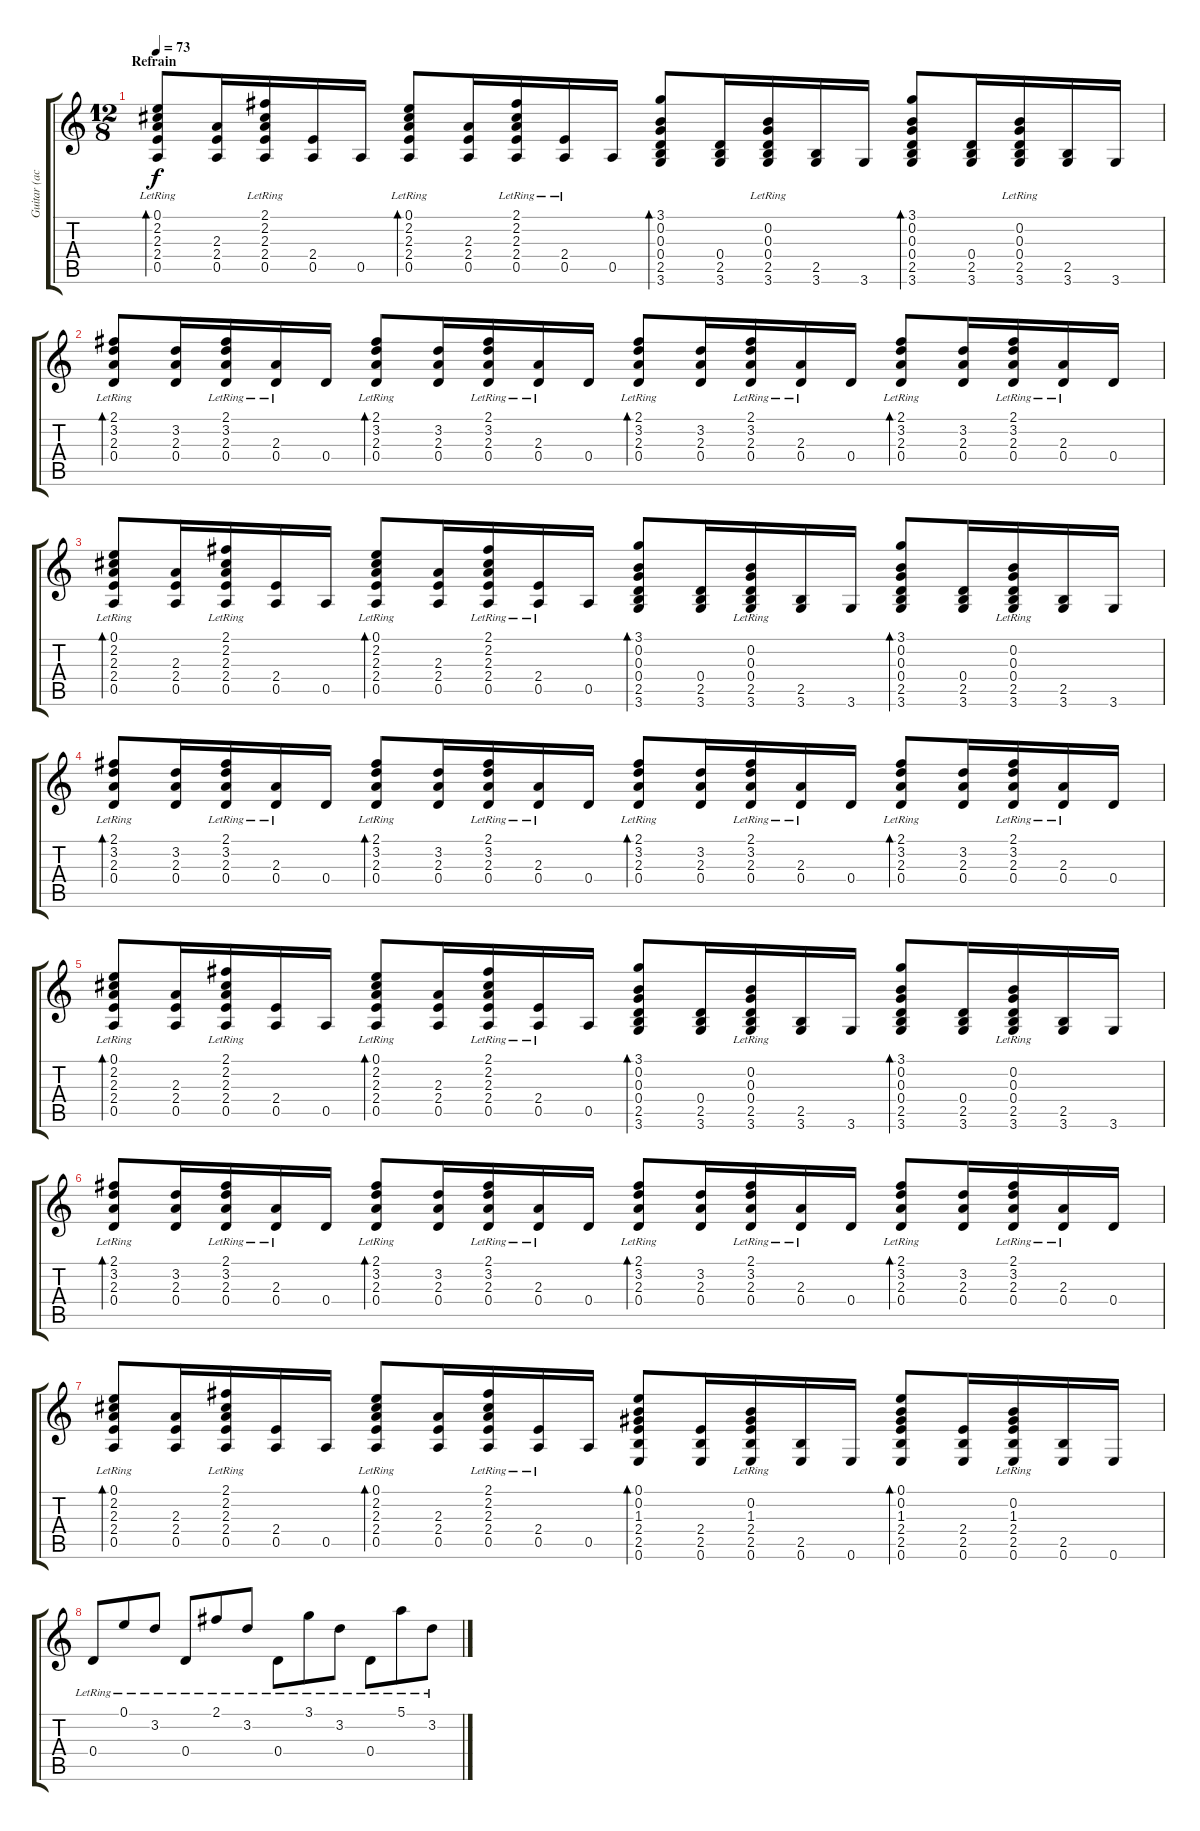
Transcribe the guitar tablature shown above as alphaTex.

\track ("Guitar (acoustic 2)" "Guitar (ac") {instrument acousticguitarsteel}
\staff {score tabs}
\tuning (E4 B3 G3 D3 A2 E2) {hide}
\ts (12 8)
\section ("" "Refrain")
\tempo 73
\clef g2
\ks c
(0.1{lr} 2.2{lr} 2.3 2.4 0.5).8{bd 60 dy f} (2.3 2.4 0.5).16 (2.1{lr} 2.2{lr} 2.3{lr} 2.4 0.5).16 (2.4 0.5).16 0.5.16 (0.1{lr} 2.2{lr} 2.3 2.4 0.5).8{bd 60} (2.3 2.4 0.5).16 (2.1{lr} 2.2{lr} 2.3{lr} 2.4 0.5).16 (2.4{lr} 0.5).16 0.5.16 (3.1 0.2 0.3 0.4 2.5 3.6).8{bd 60} (0.4 2.5 3.6).16 (0.2{lr} 0.3{lr} 0.4{lr} 2.5 3.6).16 (2.5 3.6).16 3.6.16 (3.1 0.2 0.3 0.4 2.5 3.6).8{bd 60} (0.4 2.5 3.6).16 (0.2{lr} 0.3{lr} 0.4{lr} 2.5 3.6).16 (2.5 3.6).16 3.6.16 |
(2.1{lr} 3.2{lr} 2.3 0.4).8{bd 60} (3.2 2.3 0.4).16 (2.1{lr} 3.2{lr} 2.3 0.4).16 (2.3{lr} 0.4).16 0.4.16 (2.1{lr} 3.2{lr} 2.3 0.4).8{bd 60} (3.2 2.3 0.4).16 (2.1{lr} 3.2{lr} 2.3 0.4).16 (2.3{lr} 0.4).16 0.4.16 (2.1{lr} 3.2{lr} 2.3 0.4).8{bd 60} (3.2 2.3 0.4).16 (2.1{lr} 3.2{lr} 2.3 0.4).16 (2.3{lr} 0.4).16 0.4.16 (2.1{lr} 3.2{lr} 2.3 0.4).8{bd 60} (3.2 2.3 0.4).16 (2.1{lr} 3.2{lr} 2.3 0.4).16 (2.3{lr} 0.4).16 0.4.16 |
(0.1{lr} 2.2{lr} 2.3 2.4 0.5).8{bd 60} (2.3 2.4 0.5).16 (2.1{lr} 2.2{lr} 2.3{lr} 2.4 0.5).16 (2.4 0.5).16 0.5.16 (0.1{lr} 2.2{lr} 2.3 2.4 0.5).8{bd 60} (2.3 2.4 0.5).16 (2.1{lr} 2.2{lr} 2.3{lr} 2.4 0.5).16 (2.4{lr} 0.5).16 0.5.16 (3.1 0.2 0.3 0.4 2.5 3.6).8{bd 60} (0.4 2.5 3.6).16 (0.2{lr} 0.3{lr} 0.4{lr} 2.5 3.6).16 (2.5 3.6).16 3.6.16 (3.1 0.2 0.3 0.4 2.5 3.6).8{bd 60} (0.4 2.5 3.6).16 (0.2{lr} 0.3{lr} 0.4{lr} 2.5 3.6).16 (2.5 3.6).16 3.6.16 |
(2.1{lr} 3.2{lr} 2.3 0.4).8{bd 60} (3.2 2.3 0.4).16 (2.1{lr} 3.2{lr} 2.3 0.4).16 (2.3{lr} 0.4).16 0.4.16 (2.1{lr} 3.2{lr} 2.3 0.4).8{bd 60} (3.2 2.3 0.4).16 (2.1{lr} 3.2{lr} 2.3 0.4).16 (2.3{lr} 0.4).16 0.4.16 (2.1{lr} 3.2{lr} 2.3 0.4).8{bd 60} (3.2 2.3 0.4).16 (2.1{lr} 3.2{lr} 2.3 0.4).16 (2.3{lr} 0.4).16 0.4.16 (2.1{lr} 3.2{lr} 2.3 0.4).8{bd 60} (3.2 2.3 0.4).16 (2.1{lr} 3.2{lr} 2.3 0.4).16 (2.3{lr} 0.4).16 0.4.16 |
(0.1{lr} 2.2{lr} 2.3 2.4 0.5).8{bd 60} (2.3 2.4 0.5).16 (2.1{lr} 2.2{lr} 2.3{lr} 2.4 0.5).16 (2.4 0.5).16 0.5.16 (0.1{lr} 2.2{lr} 2.3 2.4 0.5).8{bd 60} (2.3 2.4 0.5).16 (2.1{lr} 2.2{lr} 2.3{lr} 2.4 0.5).16 (2.4{lr} 0.5).16 0.5.16 (3.1 0.2 0.3 0.4 2.5 3.6).8{bd 60} (0.4 2.5 3.6).16 (0.2{lr} 0.3{lr} 0.4{lr} 2.5 3.6).16 (2.5 3.6).16 3.6.16 (3.1 0.2 0.3 0.4 2.5 3.6).8{bd 60} (0.4 2.5 3.6).16 (0.2{lr} 0.3{lr} 0.4{lr} 2.5 3.6).16 (2.5 3.6).16 3.6.16 |
(2.1{lr} 3.2{lr} 2.3 0.4).8{bd 60} (3.2 2.3 0.4).16 (2.1{lr} 3.2{lr} 2.3 0.4).16 (2.3{lr} 0.4).16 0.4.16 (2.1{lr} 3.2{lr} 2.3 0.4).8{bd 60} (3.2 2.3 0.4).16 (2.1{lr} 3.2{lr} 2.3 0.4).16 (2.3{lr} 0.4).16 0.4.16 (2.1{lr} 3.2{lr} 2.3 0.4).8{bd 60} (3.2 2.3 0.4).16 (2.1{lr} 3.2{lr} 2.3 0.4).16 (2.3{lr} 0.4).16 0.4.16 (2.1{lr} 3.2{lr} 2.3 0.4).8{bd 60} (3.2 2.3 0.4).16 (2.1{lr} 3.2{lr} 2.3 0.4).16 (2.3{lr} 0.4).16 0.4.16 |
(0.1{lr} 2.2{lr} 2.3 2.4 0.5).8{bd 60} (2.3 2.4 0.5).16 (2.1{lr} 2.2{lr} 2.3{lr} 2.4 0.5).16 (2.4 0.5).16 0.5.16 (0.1{lr} 2.2{lr} 2.3 2.4 0.5).8{bd 60} (2.3 2.4 0.5).16 (2.1{lr} 2.2{lr} 2.3{lr} 2.4 0.5).16 (2.4{lr} 0.5).16 0.5.16 (0.1 0.2 1.3 2.4 2.5 0.6).8{bd 60} (2.4 2.5 0.6).16 (0.2{lr} 1.3{lr} 2.4{lr} 2.5 0.6).16 (2.5 0.6).16 0.6.16 (0.1 0.2 1.3 2.4 2.5 0.6).8{bd 60} (2.4 2.5 0.6).16 (0.2{lr} 1.3{lr} 2.4{lr} 2.5 0.6).16 (2.5 0.6).16 0.6.16 |
0.4{lr}.8 0.1{lr}.8 3.2{lr}.8 0.4{lr}.8 2.1{lr}.8 3.2{lr}.8 0.4{lr}.8 3.1{lr}.8 3.2{lr}.8 0.4{lr}.8 5.1{lr}.8 3.2{lr}.8
